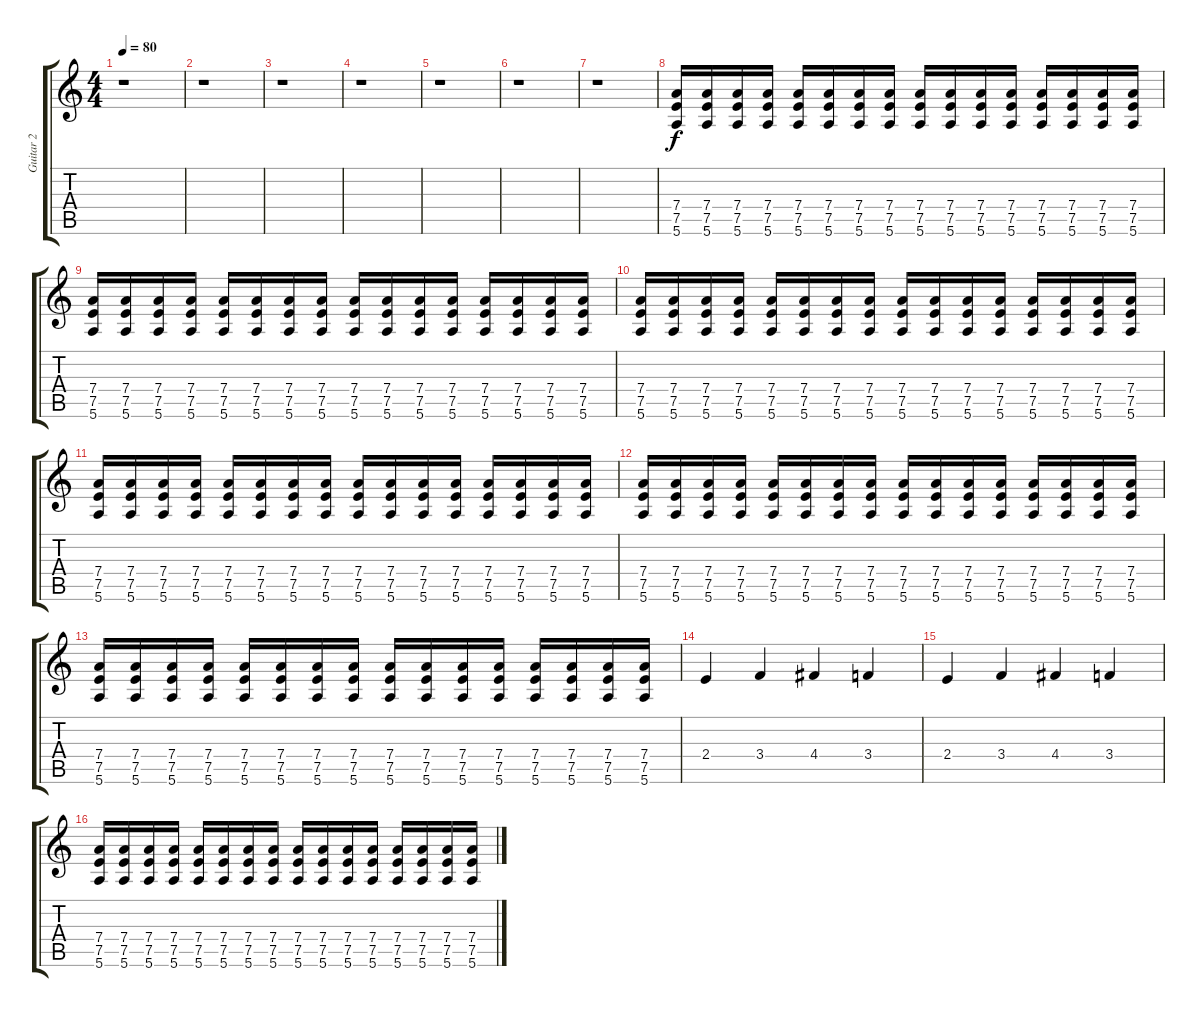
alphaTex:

\track ("Guitar 2" "Guitar 2") {instrument distortionguitar}
\staff {score tabs}
\tuning (E4 B3 G3 D3 A2 E2) {hide}
\ts (4 4)
\tempo 80
\clef g2
\ks c
r.1{dy f} |
r.1 |
r.1 |
r.1 |
r.1 |
r.1 |
r.1{volume 0} |
(7.4 7.5 5.6).16{volume 13} (7.4 7.5 5.6).16 (7.4 7.5 5.6).16 (7.4 7.5 5.6).16 (7.4 7.5 5.6).16 (7.4 7.5 5.6).16 (7.4 7.5 5.6).16 (7.4 7.5 5.6).16 (7.4 7.5 5.6).16 (7.4 7.5 5.6).16 (7.4 7.5 5.6).16 (7.4 7.5 5.6).16 (7.4 7.5 5.6).16 (7.4 7.5 5.6).16 (7.4 7.5 5.6).16 (7.4 7.5 5.6).16 |
(7.4 7.5 5.6).16 (7.4 7.5 5.6).16 (7.4 7.5 5.6).16 (7.4 7.5 5.6).16 (7.4 7.5 5.6).16 (7.4 7.5 5.6).16 (7.4 7.5 5.6).16 (7.4 7.5 5.6).16 (7.4 7.5 5.6).16 (7.4 7.5 5.6).16 (7.4 7.5 5.6).16 (7.4 7.5 5.6).16 (7.4 7.5 5.6).16 (7.4 7.5 5.6).16 (7.4 7.5 5.6).16 (7.4 7.5 5.6).16 |
(7.4 7.5 5.6).16 (7.4 7.5 5.6).16 (7.4 7.5 5.6).16 (7.4 7.5 5.6).16 (7.4 7.5 5.6).16 (7.4 7.5 5.6).16 (7.4 7.5 5.6).16 (7.4 7.5 5.6).16 (7.4 7.5 5.6).16 (7.4 7.5 5.6).16 (7.4 7.5 5.6).16 (7.4 7.5 5.6).16 (7.4 7.5 5.6).16 (7.4 7.5 5.6).16 (7.4 7.5 5.6).16 (7.4 7.5 5.6).16 |
(7.4 7.5 5.6).16 (7.4 7.5 5.6).16 (7.4 7.5 5.6).16 (7.4 7.5 5.6).16 (7.4 7.5 5.6).16 (7.4 7.5 5.6).16 (7.4 7.5 5.6).16 (7.4 7.5 5.6).16 (7.4 7.5 5.6).16 (7.4 7.5 5.6).16 (7.4 7.5 5.6).16 (7.4 7.5 5.6).16 (7.4 7.5 5.6).16 (7.4 7.5 5.6).16 (7.4 7.5 5.6).16 (7.4 7.5 5.6).16 |
(7.4 7.5 5.6).16 (7.4 7.5 5.6).16 (7.4 7.5 5.6).16 (7.4 7.5 5.6).16 (7.4 7.5 5.6).16 (7.4 7.5 5.6).16 (7.4 7.5 5.6).16 (7.4 7.5 5.6).16 (7.4 7.5 5.6).16 (7.4 7.5 5.6).16 (7.4 7.5 5.6).16 (7.4 7.5 5.6).16 (7.4 7.5 5.6).16 (7.4 7.5 5.6).16 (7.4 7.5 5.6).16 (7.4 7.5 5.6).16 |
(7.4 7.5 5.6).16 (7.4 7.5 5.6).16 (7.4 7.5 5.6).16 (7.4 7.5 5.6).16 (7.4 7.5 5.6).16 (7.4 7.5 5.6).16 (7.4 7.5 5.6).16 (7.4 7.5 5.6).16 (7.4 7.5 5.6).16 (7.4 7.5 5.6).16 (7.4 7.5 5.6).16 (7.4 7.5 5.6).16 (7.4 7.5 5.6).16 (7.4 7.5 5.6).16 (7.4 7.5 5.6).16 (7.4 7.5 5.6).16 |
2.4.4 3.4.4 4.4.4 3.4.4 |
2.4.4 3.4.4 4.4.4 3.4.4 |
(7.4 7.5 5.6).16 (7.4 7.5 5.6).16 (7.4 7.5 5.6).16 (7.4 7.5 5.6).16 (7.4 7.5 5.6).16 (7.4 7.5 5.6).16 (7.4 7.5 5.6).16 (7.4 7.5 5.6).16 (7.4 7.5 5.6).16 (7.4 7.5 5.6).16 (7.4 7.5 5.6).16 (7.4 7.5 5.6).16 (7.4 7.5 5.6).16 (7.4 7.5 5.6).16 (7.4 7.5 5.6).16 (7.4 7.5 5.6).16
